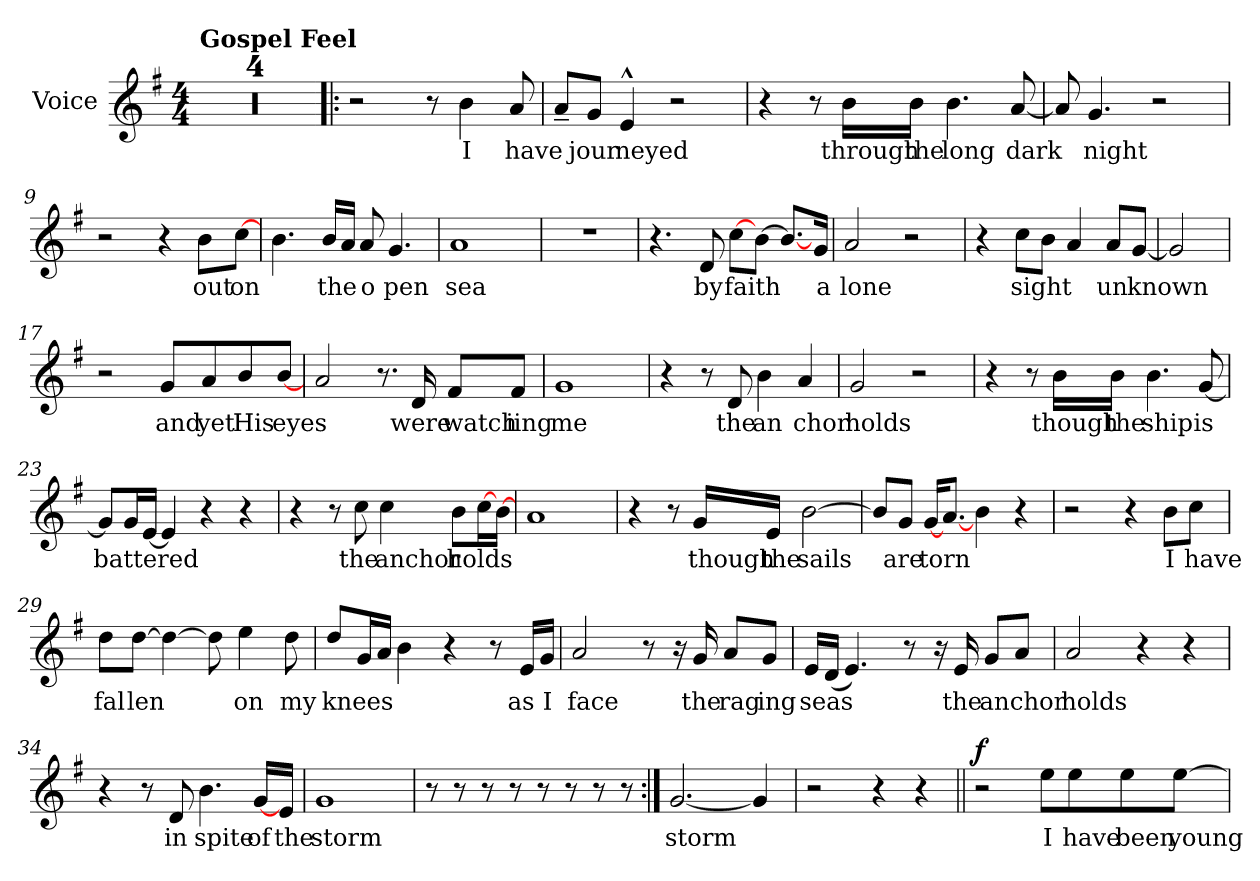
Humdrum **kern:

**kern	**text	**dynam
*part1	*part1	*part1
*staff1	*staff1	*staff1
*I"Voice	*	*
*I'V	*	*
*clefG2	*	*
*k[f#]	*	*
*G:	*	*
*M4/4	*	*
*MM72	*	*
=1	=1	=1
!LO:TX:a:B:t=Gospel Feel	!	!
1r	.	.
=2	=2	=2
1r	.	.
=3	=3	=3
1r	.	.
=4	=4	=4
1r	.	.
=5!|:	=5!|:	=5!|:
2r	.	.
8r	.	.
!	!LO:LY:b	!
4b\	I	.
!	!LO:LY:b	!
8a/	have	.
=6	=6	=6
8a~</L	.	.
!	!LO:LY:b	!
8g/J	jour	.
!	!LO:LY:b	!
4e^^</	neyed	.
2r	.	.
!!LO:LB:g=z
=7	=7	=7
4r	.	.
8r	.	.
!	!LO:LY:b	!
16b\LL	through	.
!	!LO:LY:b	!
16b\JJ	the	.
!	!LO:LY:b	!
4.b\	long	.
!	!LO:LY:b	!
[8a/	dark	.
=8	=8	=8
8a/]	.	.
!	!LO:LY:b	!
4.g/	night	.
2r	.	.
=9	=9	=9
2r	.	.
4r	.	.
!	!LO:LY:b	!
8b\L	out	.
!	!LO:LY:b	!
[8cc\J	on	.
=10	=10	=10
4.b\	.	.
!	!LO:LY:b	!
16b/LL	the	.
16a/JJ	.	.
!	!LO:LY:b	!
8a/	o	.
!	!LO:LY:b	!
4.g/	pen	.
=11	=11	=11
!	!LO:LY:b	!
1a	sea	.
!!LO:LB:g=z
=12	=12	=12
1r	.	.
=13	=13	=13
4.r	.	.
!	!LO:LY:b	!
8d/	by	.
!	!LO:LY:b	!
[8cc\L	faith	.
[8b\J	.	.
8.b/L_	.	.
!	!LO:LY:b	!
16g/Jk	a	.
=14	=14	=14
!	!LO:LY:b	!
2a/	lone	.
2r	.	.
=15	=15	=15
4r	.	.
!	!LO:LY:b	!
8cc\L	sight	.
8b\J	.	.
4a/	.	.
!	!LO:LY:b	!
8a/L	un	.
!	!LO:LY:b	!
[8g/J	known	.
=16	=16	=16
2g/]	.	.
!!LO:LB:g=z
=17	=17	=17
2r	.	.
!	!LO:LY:b	!
8g/L	and	.
!	!LO:LY:b	!
8a/	yet	.
!	!LO:LY:b	!
8b/	His	.
!	!LO:LY:b	!
[8b/J	eyes	.
=18	=18	=18
2a/	.	.
8.r	.	.
!	!LO:LY:b	!
16d/	were	.
!	!LO:LY:b	!
8f#/L	watch	.
!	!LO:LY:b	!
8f#/J	iing	.
=19	=19	=19
!	!LO:LY:b	!
1g	me	.
=20	=20	=20
4r	.	.
8r	.	.
!	!LO:LY:b	!
8d/	the	.
!	!LO:LY:b	!
4b\	an	.
!	!LO:LY:b	!
4a/	chor	.
=21	=21	=21
!	!LO:LY:b	!
2g/	holds	.
2r	.	.
!!LO:LB:g=z
=22	=22	=22
4r	.	.
8r	.	.
!	!LO:LY:b	!
16b\LL	though	.
!	!LO:LY:b	!
16b\JJ	the	.
!	!LO:LY:b	!
4.b\	ship	.
!	!LO:LY:b	!
[8g/	is	.
=23	=23	=23
!	!LO:LY:b	!
8g/L]	battered	.
16g/L	.	.
[16e/JJ	.	.
4e/]	.	.
4r	.	.
4r	.	.
=24	=24	=24
4r	.	.
8r	.	.
!	!LO:LY:b	!
8cc\	the	.
!	!LO:LY:b	!
4cc\	anchor	.
!	!LO:LY:b	!
8b\L	holds	.
[16cc\L	.	.
[16b\JJ	.	.
=25	=25	=25
1a	.	.
!!LO:LB:g=z
=26	=26	=26
4r	.	.
8r	.	.
!	!LO:LY:b	!
16g/LL	though	.
!	!LO:LY:b	!
16e/JJ	the	.
!	!LO:LY:b	!
[2b\	sails	.
=27	=27	=27
8b/L]	.	.
!	!LO:LY:b	!
8g/J	are	.
!	!LO:LY:b	!
[16g/KL	torn	.
[8.a/J	.	.
4b\	.	.
4r	.	.
=28	=28	=28
2r	.	.
4r	.	.
!	!LO:LY:b	!
8b\L	I	.
!	!LO:LY:b	!
8cc\J	have	.
=29	=29	=29
!	!LO:LY:b	!
8dd\L	fal	.
!	!LO:LY:b	!
[8dd\J	len	.
4dd\_	.	.
8dd\]	.	.
!	!LO:LY:b	!
4ee\	on	.
!	!LO:LY:b	!
8dd\	my	.
!!LO:LB:g=z
=30	=30	=30
!	!LO:LY:b	!
8dd/L	knees	.
16g/L	.	.
16a/JJ	.	.
4b\	.	.
4r	.	.
8r	.	.
!	!LO:LY:b	!
16e/LL	as	.
!	!LO:LY:b	!
16g/JJ	I	.
=31	=31	=31
!	!LO:LY:b	!
2a/	face	.
8r	.	.
16r	.	.
!	!LO:LY:b	!
16g/	the	.
!	!LO:LY:b	!
8a/L	rag	.
!	!LO:LY:b	!
8g/J	ing	.
=32	=32	=32
!	!LO:LY:b	!
16e/LL	seas	.
(<16d/JJ	.	.
4.e/)	.	.
8r	.	.
16r	.	.
!	!LO:LY:b	!
16e/	the	.
!	!LO:LY:b	!
8g/L	an	.
!	!LO:LY:b	!
8a/J	chor	.
=33	=33	=33
!	!LO:LY:b	!
2a/	holds	.
4r	.	.
4r	.	.
!!LO:LB:g=z
=34	=34	=34
4r	.	.
8r	.	.
!	!LO:LY:b	!
8d/	in	.
!	!LO:LY:b	!
4.b\	spite	.
!	!LO:LY:b	!
[16g/LL	of	.
!	!LO:LY:b	!
16e/JJ	the	.
=35	=35	=35
!	!LO:LY:b	!
1g	storm	.
=36	=36	=36
8r	.	.
8r	.	.
8r	.	.
8r	.	.
8r	.	.
8r	.	.
8r	.	.
8r	.	.
=37:|!	=37:|!	=37:|!
!	!LO:LY:b	!
[2.g/	storm	.
4g/]	.	.
=38	=38	=38
2r	.	.
4r	.	.
4r	.	.
!!LO:PB:g=z
=39||	=39||	=39||
!	!	!LO:DY:a
2r	.	f
!	!LO:LY:b	!
8ee\L	I	.
!	!LO:LY:b	!
8ee\	have	.
!	!LO:LY:b	!
8ee\	been	.
!	!LO:LY:b	!
[8ee\J	young	.
=	=	=
*-	*-	*-
